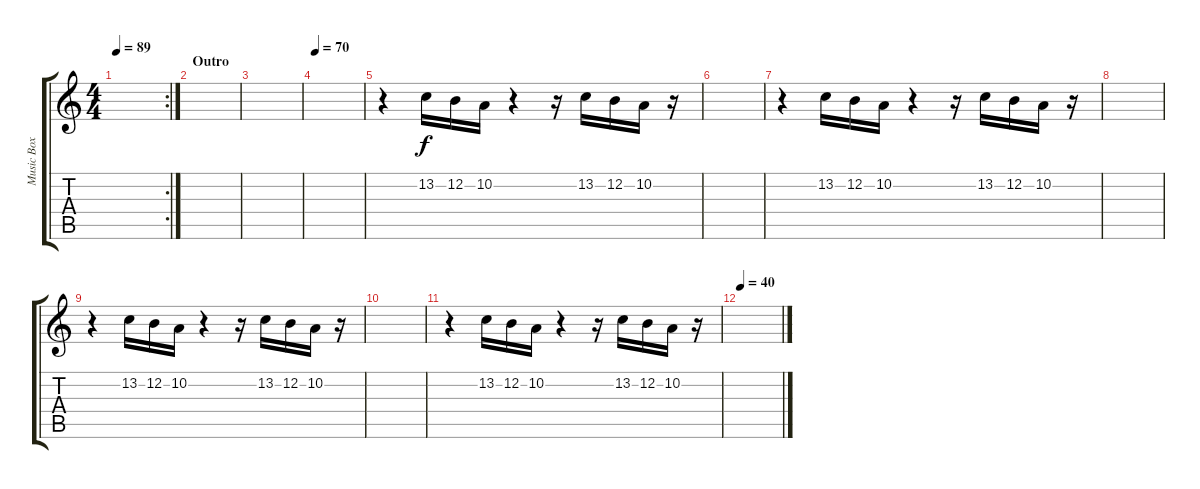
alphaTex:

\track ("Music Box II" "Music Box ") {instrument musicbox}
\staff {score tabs}
\tuning (E4 B3 G3 D3 A2 E2) {hide}
\rc 2
\ts (4 4)
\tempo 89
\clef g2
\ks c
|
\section ("" "Outro")
|
|
\tempo 70
|
r.4 13.2.16 12.2.16 10.2.16 r.4 r.16 13.2.16 12.2.16 10.2.16 r.16 |
|
r.4 13.2.16 12.2.16 10.2.16 r.4 r.16 13.2.16 12.2.16 10.2.16 r.16 |
|
r.4 13.2.16 12.2.16 10.2.16 r.4 r.16 13.2.16 12.2.16 10.2.16 r.16 |
|
r.4 13.2.16 12.2.16 10.2.16 r.4 r.16 13.2.16 12.2.16 10.2.16 r.16 |
\tempo 40
